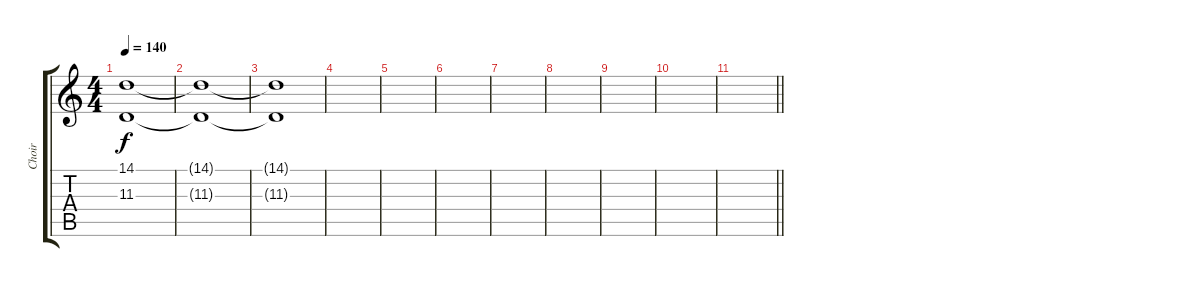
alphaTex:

\track ("Choir" "Choir") {instrument choiraahs}
\staff {score tabs}
\tuning (C4 G3 Eb3 Bb2 F2 C2) {hide}
\ts (4 4)
\tempo 140
\clef g2
\ks c
(14.1 11.3).1{dy f} |
(14.1{t} 11.3{t}).1 |
(14.1{t} 11.3{t}).1 |
|
|
|
|
|
|
|
\barLineRight lightlight
